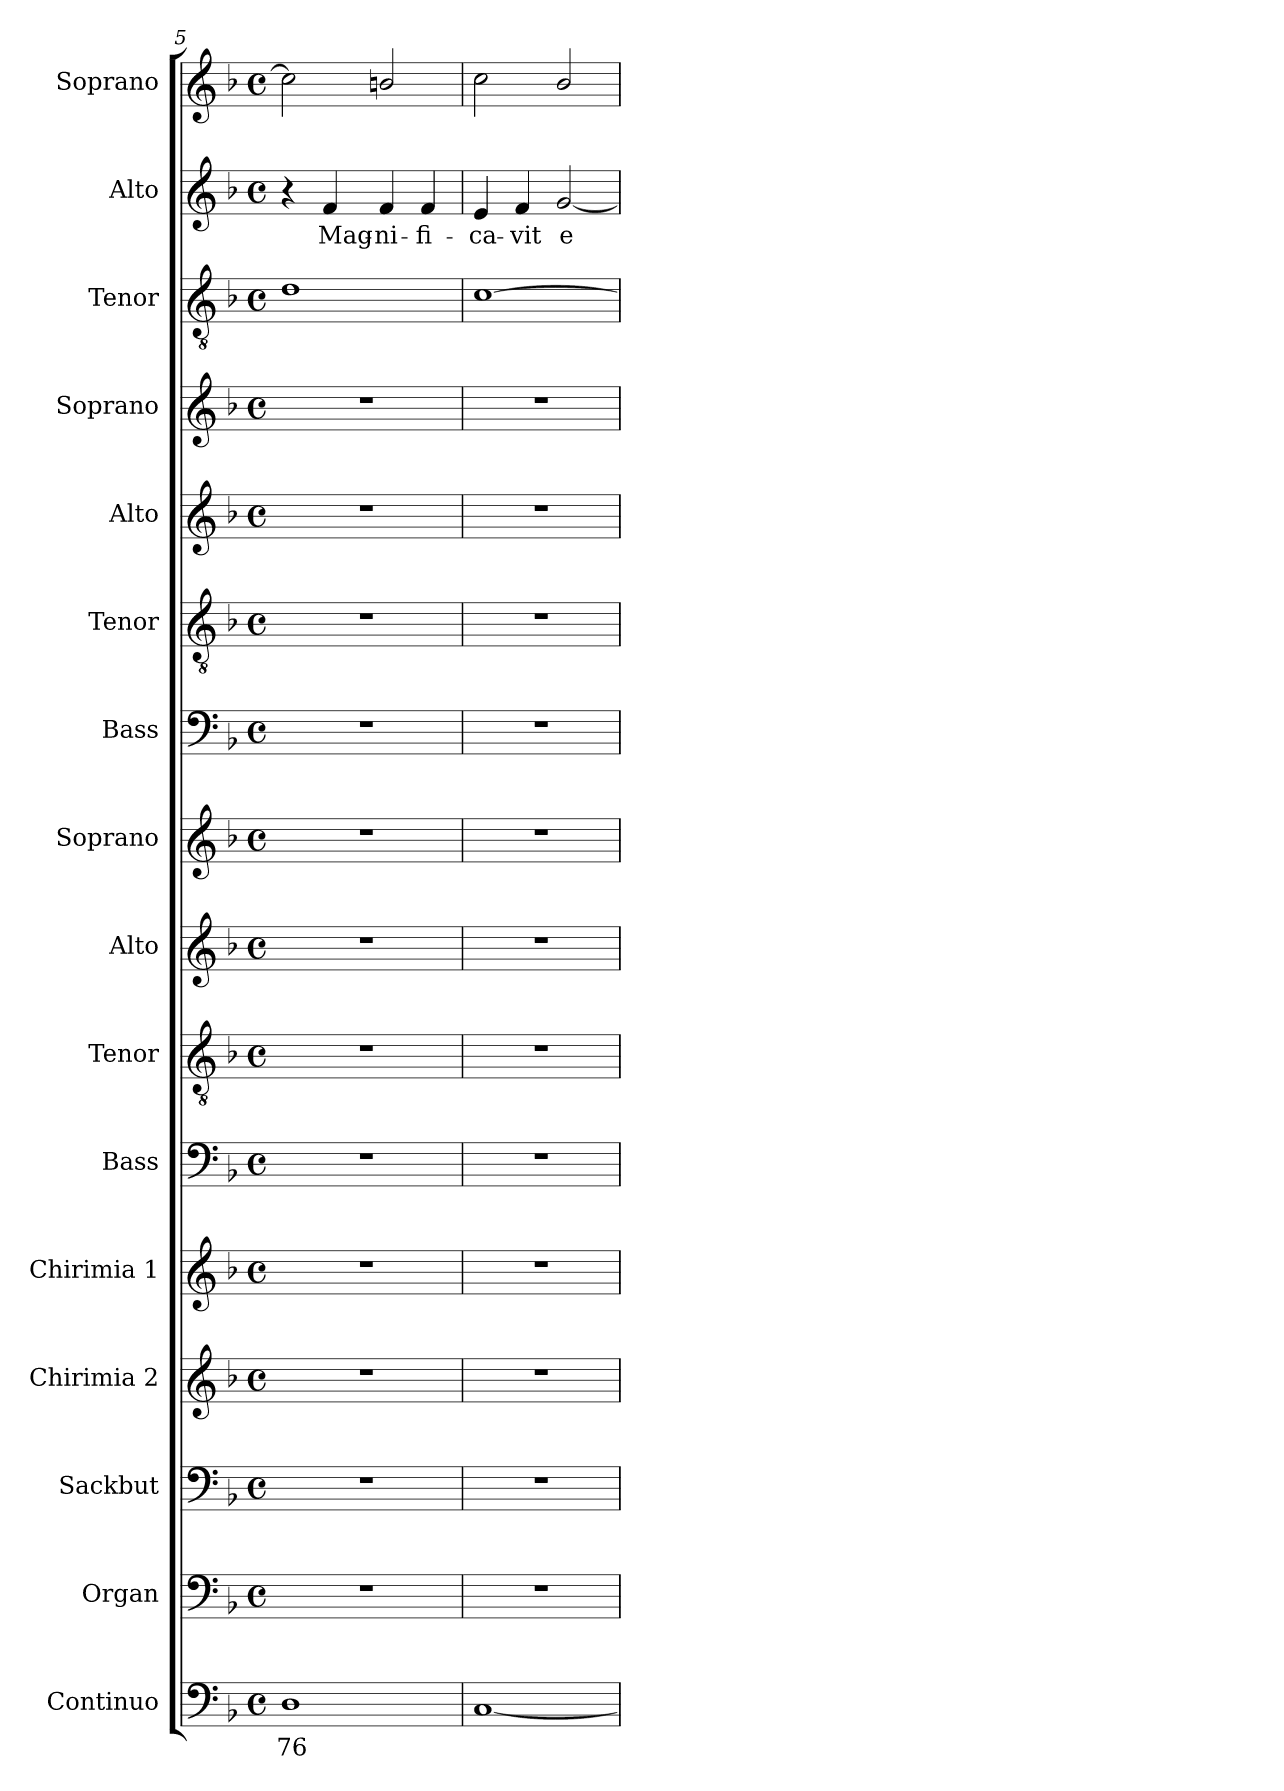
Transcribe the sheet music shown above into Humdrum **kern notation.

**kern	**text	**kern	**kern	**kern	**kern	**kern	**kern	**kern	**kern	**kern	**kern	**kern	**kern	**kern	**kern	**text	**kern
*part16	*part16	*part15	*part14	*part13	*part12	*part11	*part10	*part9	*part8	*part7	*part6	*part5	*part4	*part3	*part2	*part2	*part1
*staff16	*staff16	*staff15	*staff14	*staff13	*staff12	*staff11	*staff10	*staff9	*staff8	*staff7	*staff6	*staff5	*staff4	*staff3	*staff2	*staff2	*staff1
*I"Continuo	*	*I"Organ	*I"Sackbut	*I"Chirimia 2	*I"Chirimia 1	*I"Bass	*I"Tenor	*I"Alto	*I"Soprano	*I"Bass	*I"Tenor	*I"Alto	*I"Soprano	*I"Tenor	*I"Alto	*	*I"Soprano
*I'Cont.	*	*I'Org.	*I'Sbt.	*I'Chi.	*I'Chi.	*I'B.	*I'T.	*I'A.	*I'S.	*I'B.	*I'T.	*I'A.	*I'S.	*I'T.	*I'A.	*	*I'S.
*clefF4	*	*clefF4	*clefF4	*clefG2	*clefG2	*clefF4	*clefGv2	*clefG2	*clefG2	*clefF4	*clefGv2	*clefG2	*clefG2	*clefGv2	*clefG2	*	*clefG2
*	*	*	*	*	*	*	*ITrd7c12	*	*	*	*ITrd7c12	*	*	*ITrd7c12	*	*	*
*k[b-]	*	*k[b-]	*k[b-]	*k[b-]	*k[b-]	*k[b-]	*k[b-]	*k[b-]	*k[b-]	*k[b-]	*k[b-]	*k[b-]	*k[b-]	*k[b-]	*k[b-]	*	*k[b-]
*F:	*	*F:	*F:	*F:	*F:	*F:	*F:	*F:	*F:	*F:	*F:	*F:	*F:	*F:	*F:	*	*F:
*M4/4	*	*M4/4	*M4/4	*M4/4	*M4/4	*M4/4	*M4/4	*M4/4	*M4/4	*M4/4	*M4/4	*M4/4	*M4/4	*M4/4	*M4/4	*	*M4/4
*met(c)	*	*met(c)	*met(c)	*met(c)	*met(c)	*met(c)	*met(c)	*met(c)	*met(c)	*met(c)	*met(c)	*met(c)	*met(c)	*met(c)	*met(c)	*	*met(c)
=5	=5	=5	=5	=5	=5	=5	=5	=5	=5	=5	=5	=5	=5	=5	=5	=5	=5
!	!LO:LY:b:color=#000000	!	!	!	!	!	!	!	!	!	!	!	!	!	!	!	!
1Di	76	1r	1r	1r	1r	1r	1r	1r	1r	1r	1r	1r	1r	1Di	4r	.	2cci\]
!	!	!	!	!	!	!	!	!	!	!	!	!	!	!	!	!LO:LY:b:color=#000000	!
.	.	.	.	.	.	.	.	.	.	.	.	.	.	.	4fi/	Mag-	.
!	!	!	!	!	!	!	!	!	!	!	!	!	!	!	!	!LO:LY:b:color=#000000	!
.	.	.	.	.	.	.	.	.	.	.	.	.	.	.	4fi/	-ni-	2bni/
!	!	!	!	!	!	!	!	!	!	!	!	!	!	!	!	!LO:LY:b:color=#000000	!
.	.	.	.	.	.	.	.	.	.	.	.	.	.	.	4fi/	-fi-	.
!!LO:PB:g=z
=6	=6	=6	=6	=6	=6	=6	=6	=6	=6	=6	=6	=6	=6	=6	=6	=6	=6
!	!	!	!	!	!	!	!	!	!	!	!	!	!	!	!	!LO:LY:b:color=#000000	!
[1Ci	.	1r	1r	1r	1r	1r	1r	1r	1r	1r	1r	1r	1r	[1Ci	4ei/	-ca-	2cci\
!	!	!	!	!	!	!	!	!	!	!	!	!	!	!	!	!LO:LY:b:color=#000000	!
.	.	.	.	.	.	.	.	.	.	.	.	.	.	.	4fi/	-vit	.
!	!	!	!	!	!	!	!	!	!	!	!	!	!	!	!	!LO:LY:b:color=#000000	!
.	.	.	.	.	.	.	.	.	.	.	.	.	.	.	[2gi/	e-	2b-i/
=	=	=	=	=	=	=	=	=	=	=	=	=	=	=	=	=	=
*-	*-	*-	*-	*-	*-	*-	*-	*-	*-	*-	*-	*-	*-	*-	*-	*-	*-
